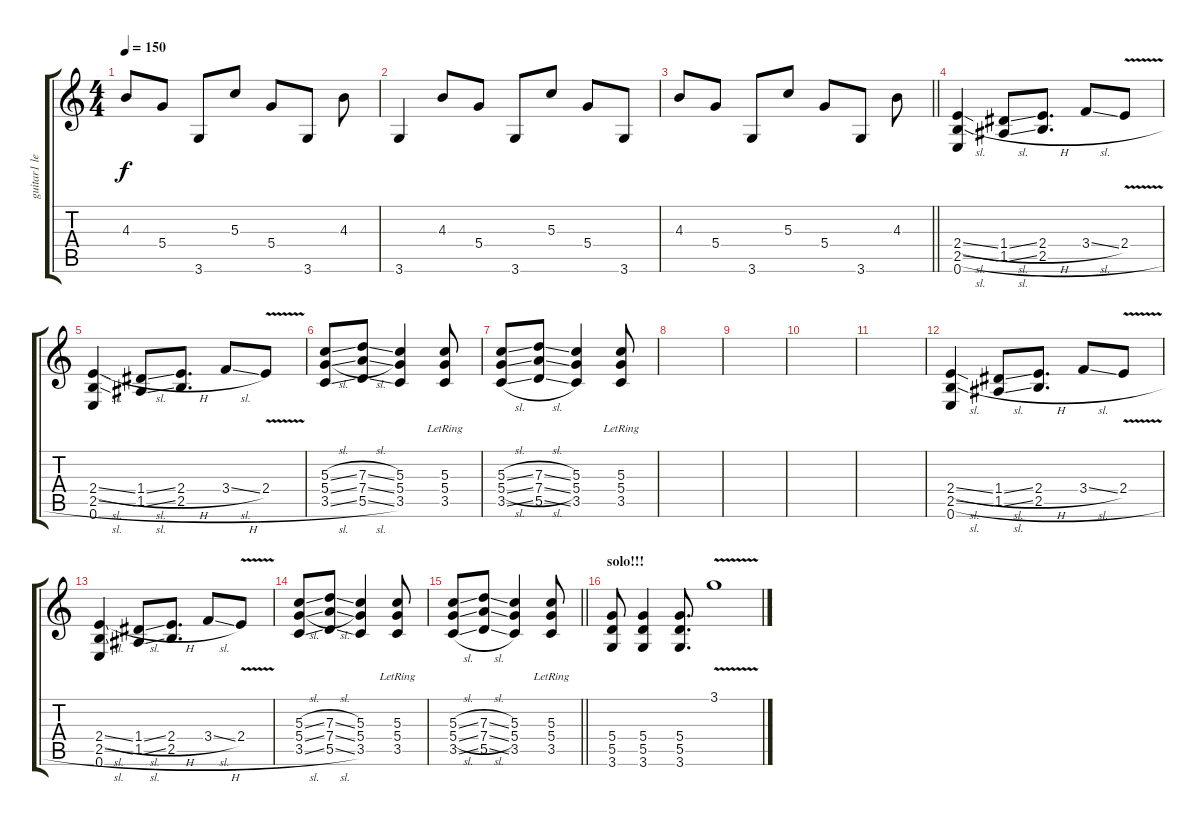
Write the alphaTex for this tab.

\track ("guitar1 lead" "guitar1 le") {instrument acousticguitarsteel}
\staff {score tabs}
\tuning (E4 B3 G3 D3 A2 E2) {hide}
\ts (4 4)
\tempo 150
\clef g2
\ks c
4.3.8{dy f} 5.4.8 3.6.8 5.3.8 5.4.8 3.6.8 4.3.8 |
3.6.4 4.3.8 5.4.8 3.6.8 5.3.8 5.4.8 3.6.8 |
\barLineRight lightlight
4.3.8 5.4.8 3.6.8 5.3.8 5.4.8 3.6.8 4.3.8 |
\section ("" "")
(2.4{sl} 2.5{sl} 0.6).4 (1.4{sl} 1.5{sl}).8 (2.4{h} 2.5{h}).8{d} 3.4{sl}.8 2.4{v}.8 |
(2.4{sl} 2.5{sl} 0.6).4 (1.4{sl} 1.5{sl}).8 (2.4{h} 2.5{h}).8{d} 3.4{sl}.8 2.4{v}.8 |
(5.3{sl} 5.4{sl} 3.5{sl}).8 (7.3{sl} 7.4{sl} 5.5{sl}).8 (5.3 5.4 3.5).4 (5.3{lr} 5.4 3.5).8 |
(5.3{sl} 5.4{sl} 3.5{sl}).8 (7.3{sl} 7.4{sl} 5.5{sl}).8 (5.3 5.4 3.5).4 (5.3{lr} 5.4 3.5).8 |
|
|
|
|
(2.4{sl} 2.5{sl} 0.6).4 (1.4{sl} 1.5{sl}).8 (2.4{h} 2.5{h}).8{d} 3.4{sl}.8 2.4{v}.8 |
(2.4{sl} 2.5{sl} 0.6).4 (1.4{sl} 1.5{sl}).8 (2.4{h} 2.5{h}).8{d} 3.4{sl}.8 2.4{v}.8 |
(5.3{sl} 5.4{sl} 3.5{sl}).8 (7.3{sl} 7.4{sl} 5.5{sl}).8 (5.3 5.4 3.5).4 (5.3{lr} 5.4 3.5).8 |
\barLineRight lightlight
(5.3{sl} 5.4{sl} 3.5{sl}).8 (7.3{sl} 7.4{sl} 5.5{sl}).8 (5.3 5.4 3.5).4 (5.3{lr} 5.4 3.5).8 |
\section ("" "solo!!!")
(5.4 5.5 3.6).8 (5.4 5.5 3.6).4 (5.4 5.5 3.6).8{d} 3.1{v}.1
